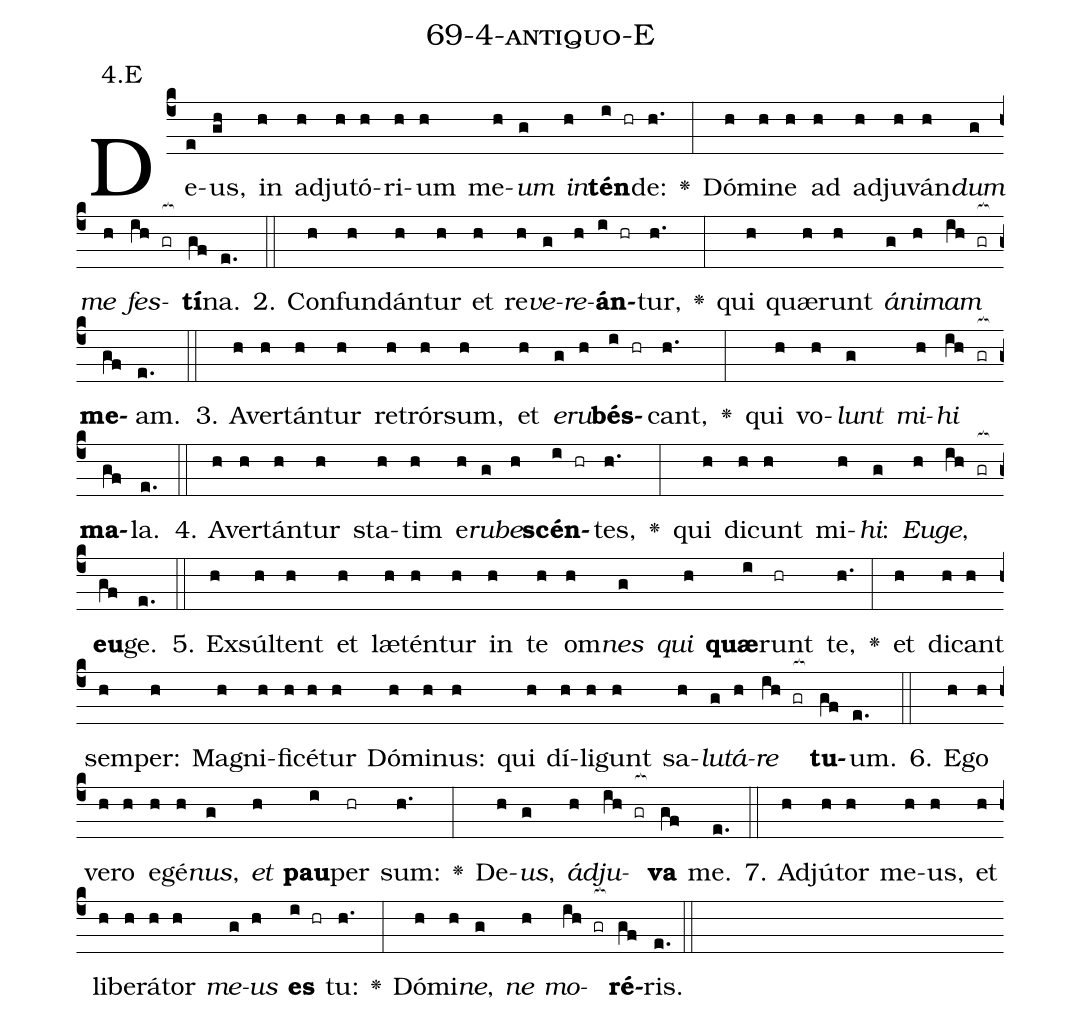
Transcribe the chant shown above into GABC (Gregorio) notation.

name: 69-4-antiquo-E;
annotation: 4.E;
%%
(c4)De(e)us,(gh) in(h) ad(h)ju(h)tó(h)ri(h)um(h) me(h)<i>um</i>(g) <i>in</i>(h)<b>tén</b>(i hr)de:(h.) <v>\greheightstar</v>(:) Dó(h)mi(h)ne(h) ad(h) ad(h)ju(h)ván(h)<i>dum</i>(g) <i>me</i>(h) <i>fes</i>(ih gr[ocb:1{])<b>tí</b>(gf[ocb:0}])na.(e.) (::)
2. Con(h)fun(h)dán(h)tur(h) et(h) re(h)<i>ve</i>(g)<i>re</i>(h)<b>án</b>(i hr)tur,(h.) <v>\greheightstar</v>(:) qui(h) quæ(h)runt(h) <i>á</i>(g)<i>ni</i>(h)<i>mam</i>(ih gr[ocb:1{]) <b>me</b>(gf[ocb:0}])am.(e.) (::)
3. A(h)ver(h)tán(h)tur(h) re(h)trór(h)sum,(h) et(h) <i>e</i>(g)<i>ru</i>(h)<b>bés</b>(i hr)cant,(h.) <v>\greheightstar</v>(:) qui(h) vo(h)<i>lunt</i>(g) <i>mi</i>(h)<i>hi</i>(ih gr[ocb:1{]) <b>ma</b>(gf[ocb:0}])la.(e.) (::)
4. A(h)ver(h)tán(h)tur(h) sta(h)tim(h) e(h)<i>ru</i>(g)<i>be</i>(h)<b>scén</b>(i hr)tes,(h.) <v>\greheightstar</v>(:) qui(h) di(h)cunt(h) mi(h)<i>hi</i>:(g) <i>Eu</i>(h)<i>ge</i>,(ih gr[ocb:1{]) <b>eu</b>(gf[ocb:0}])ge.(e.) (::)
5. Ex(h)súl(h)tent(h) et(h) læ(h)tén(h)tur(h) in(h) te(h) om(h)<i>nes</i>(g) <i>qui</i>(h) <b>quæ</b>(i)runt(hr) te,(h.) <v>\greheightstar</v>(:) et(h) di(h)cant(h) sem(h)per:(h) Ma(h)gni(h)fi(h)cé(h)tur(h) Dó(h)mi(h)nus:(h) qui(h) dí(h)li(h)gunt(h) sa(h)<i>lu</i>(g)<i>tá</i>(h)<i>re</i>(ih gr[ocb:1{]) <b>tu</b>(gf[ocb:0}])um.(e.) (::)
6. E(h)go(h) ve(h)ro(h) e(h)gé(h)<i>nus</i>,(g) <i>et</i>(h) <b>pau</b>(i)per(hr) sum:(h.) <v>\greheightstar</v>(:) De(h)<i>us</i>,(g) <i>ád</i>(h)<i>ju</i>(ih gr[ocb:1{])<b>va</b>(gf[ocb:0}]) me.(e.) (::)
7. Ad(h)jú(h)tor(h) me(h)us,(h) et(h) li(h)be(h)rá(h)tor(h) <i>me</i>(g)<i>us</i>(h) <b>es</b>(i hr) tu:(h.) <v>\greheightstar</v>(:) Dó(h)mi(h)<i>ne</i>,(g) <i>ne</i>(h) <i>mo</i>(ih gr[ocb:1{])<b>ré</b>(gf[ocb:0}])ris.(e.) (::)
